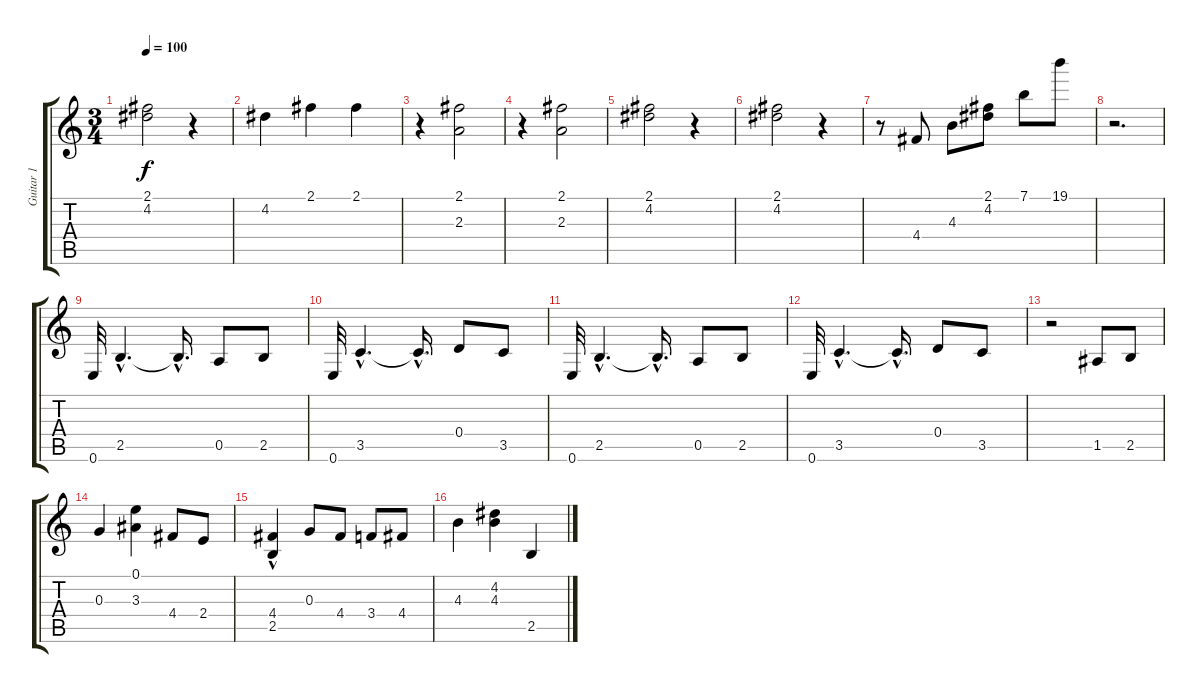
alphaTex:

\track ("Guitar 1" "Guitar 1") {instrument acousticguitarnylon}
\staff {score tabs}
\tuning (E4 B3 G3 D3 A2 E2) {hide}
\ts (3 4)
\tempo 100
\clef g2
\ks c
(2.1 4.2).2{dy f} r.4 |
4.2.4 2.1.4 2.1.4 |
r.4 (2.1 2.3).2 |
r.4 (2.1 2.3).2 |
(2.1 4.2).2 r.4 |
(2.1 4.2).2 r.4 |
r.8 4.4.8 4.3.8 (2.1 4.2).8 7.1.8 19.1.8 |
r.2{d} |
0.6.32 2.5{hac}.4{d} 2.5{hac t}.16{d} 0.5.8 2.5.8 |
0.6.32 3.5{hac}.4{d} 3.5{hac t}.16{d} 0.4.8 3.5.8 |
0.6.32 2.5{hac}.4{d} 2.5{hac t}.16{d} 0.5.8 2.5.8 |
0.6.32 3.5{hac}.4{d} 3.5{hac t}.16{d} 0.4.8 3.5.8 |
r.2 1.5.8 2.5.8 |
0.3.4 (0.1 3.3).4 4.4.8 2.4.8 |
(4.4 2.5{hac}).4 0.3.8 4.4.8 3.4.8 4.4.8 |
4.3.4 (4.2 4.3).4 2.5.4
